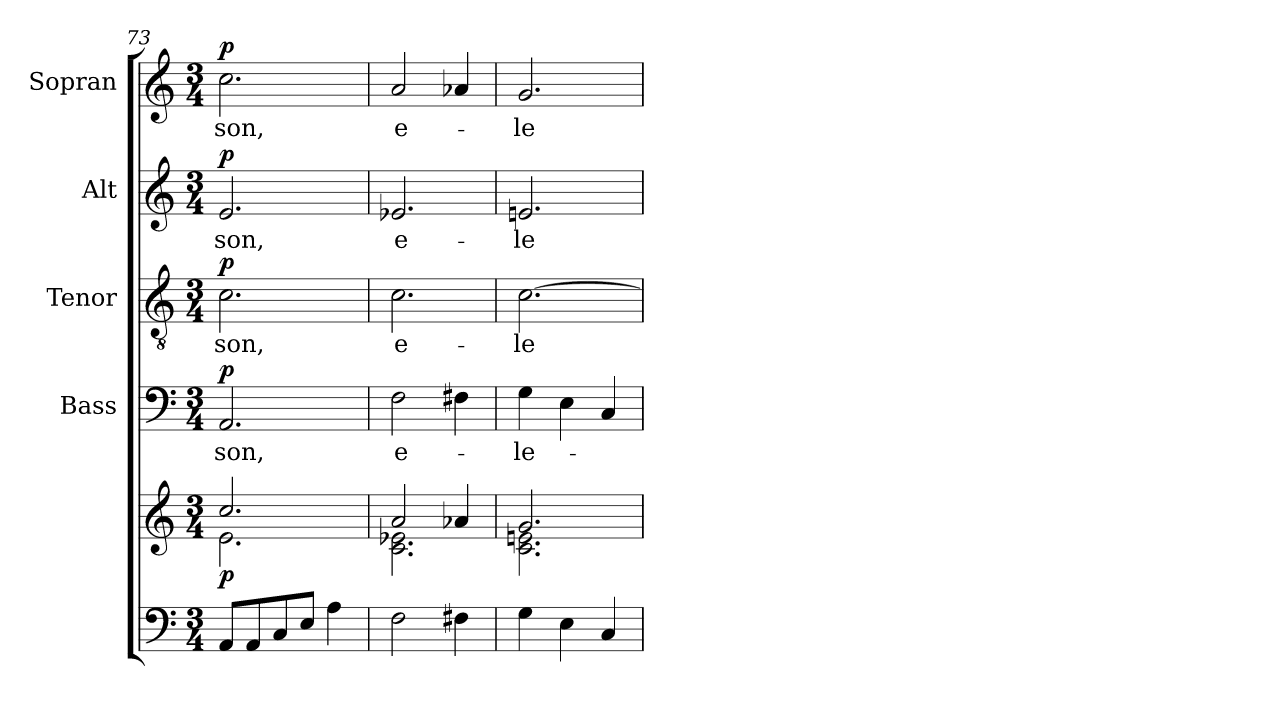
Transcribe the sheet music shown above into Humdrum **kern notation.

**kern	**kern	**dynam	**kern	**text	**dynam	**kern	**text	**dynam	**kern	**text	**dynam	**kern	**text	**dynam
*part5	*part5	*part5	*part4	*part4	*part4	*part3	*part3	*part3	*part2	*part2	*part2	*part1	*part1	*part1
*staff6	*staff5	*staff5/6	*staff4	*staff4	*staff4	*staff3	*staff3	*staff3	*staff2	*staff2	*staff2	*staff1	*staff1	*staff1
*	*	*	*I"Bass	*	*	*I"Tenor	*	*	*I"Alt	*	*	*I"Sopran	*	*
*	*	*	*I'B.	*	*	*I'T.	*	*	*I'A.	*	*	*I'S.	*	*
!!LO:PB:g=z
*clefF4	*clefG2	*	*clefF4	*	*	*clefGv2	*	*	*clefG2	*	*	*clefG2	*	*
*k[]	*k[]	*	*k[]	*	*	*k[]	*	*	*k[]	*	*	*k[]	*	*
*C:	*C:	*	*C:	*	*	*C:	*	*	*C:	*	*	*C:	*	*
*M3/4	*M3/4	*	*M3/4	*	*	*M3/4	*	*	*M3/4	*	*	*M3/4	*	*
=73	=73	=73	=73	=73	=73	=73	=73	=73	=73	=73	=73	=73	=73	=73
*	*^	*	*	*	*	*	*	*	*	*	*	*	*	*
!	!	!	!LO:DY:b	!	!LO:LY:b	!LO:DY:a	!	!LO:LY:b	!LO:DY:a	!	!LO:LY:b	!LO:DY:a	!	!LO:LY:b	!LO:DY:a
8AA/L	2.cc/	2.e\	p	2.AA/	-son,	p	2.c\	-son,	p	2.e/	-son,	p	2.cc\	-son,	p
8AA/	.	.	.	.	.	.	.	.	.	.	.	.	.	.	.
8C/	.	.	.	.	.	.	.	.	.	.	.	.	.	.	.
8E/J	.	.	.	.	.	.	.	.	.	.	.	.	.	.	.
4A\	.	.	.	.	.	.	.	.	.	.	.	.	.	.	.
=74	=74	=74	=74	=74	=74	=74	=74	=74	=74	=74	=74	=74	=74	=74	=74
!	!	!	!	!	!LO:LY:b	!	!	!LO:LY:b	!	!	!LO:LY:b	!	!	!LO:LY:b	!
2F\	2a/	2.c\ 2.e-X\	.	2F\	e-	.	2.c\	e-	.	2.e-X/	e-	.	2a/	e-	.
4F#X\	4a-X/	.	.	4F#X\	.	.	.	.	.	.	.	.	4a-X/	.	.
=75	=75	=75	=75	=75	=75	=75	=75	=75	=75	=75	=75	=75	=75	=75	=75
!	!	!	!	!	!LO:LY:b	!	!	!LO:LY:b	!	!	!LO:LY:b	!	!	!LO:LY:b	!
4G\	2.g/	2.c\ 2.en\	.	4G\	-le-	.	[2.c\	-le-	.	2.en/	-le-	.	2.g/	-le-	.
4E\	.	.	.	4E\	.	.	.	.	.	.	.	.	.	.	.
4C/	.	.	.	4C/	.	.	.	.	.	.	.	.	.	.	.
*	*v	*v	*	*	*	*	*	*	*	*	*	*	*	*	*
=	=	=	=	=	=	=	=	=	=	=	=	=	=	=
*-	*-	*-	*-	*-	*-	*-	*-	*-	*-	*-	*-	*-	*-	*-
